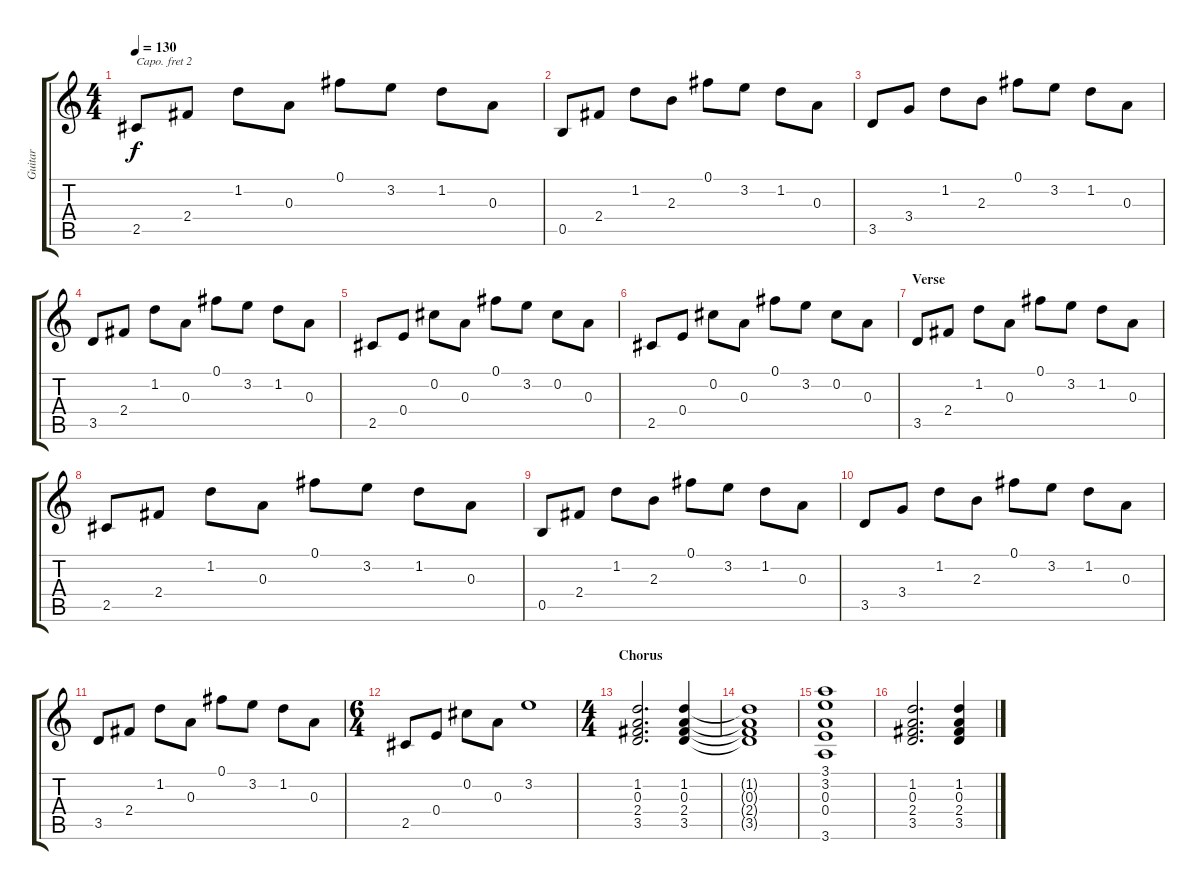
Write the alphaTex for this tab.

\track ("Guitar" "Guitar") {instrument acousticguitarsteel}
\staff {score tabs}
\capo 2
\tuning (E4 B3 G3 D3 A2 E2) {hide}
\ts (4 4)
\tempo 130
\clef g2
\ks c
2.5.8{dy f} 2.4.8 1.2.8 0.3.8 0.1.8 3.2.8 1.2.8 0.3.8 |
0.5.8 2.4.8 1.2.8 2.3.8 0.1.8 3.2.8 1.2.8 0.3.8 |
3.5.8 3.4.8 1.2.8 2.3.8 0.1.8 3.2.8 1.2.8 0.3.8 |
3.5.8 2.4.8 1.2.8 0.3.8 0.1.8 3.2.8 1.2.8 0.3.8 |
2.5.8 0.4.8 0.2.8 0.3.8 0.1.8 3.2.8 0.2.8 0.3.8 |
2.5.8 0.4.8 0.2.8 0.3.8 0.1.8 3.2.8 0.2.8 0.3.8 |
\section ("" "Verse")
3.5.8 2.4.8 1.2.8 0.3.8 0.1.8 3.2.8 1.2.8 0.3.8 |
2.5.8 2.4.8 1.2.8 0.3.8 0.1.8 3.2.8 1.2.8 0.3.8 |
0.5.8 2.4.8 1.2.8 2.3.8 0.1.8 3.2.8 1.2.8 0.3.8 |
3.5.8 3.4.8 1.2.8 2.3.8 0.1.8 3.2.8 1.2.8 0.3.8 |
3.5.8 2.4.8 1.2.8 0.3.8 0.1.8 3.2.8 1.2.8 0.3.8 |
\ts (6 4)
2.5.8 0.4.8 0.2.8 0.3.8 3.2.1 |
\ts (4 4)
\section ("" "Chorus")
(1.2 0.3 2.4 3.5).2{d} (1.2 0.3 2.4 3.5).4 |
(1.2{t} 0.3{t} 2.4{t} 3.5{t}).1 |
(3.1 3.2 0.3 0.4 3.6).1 |
(1.2 0.3 2.4 3.5).2{d} (1.2 0.3 2.4 3.5).4
